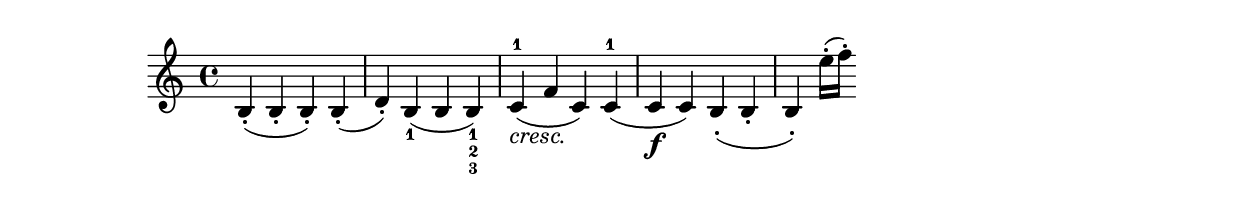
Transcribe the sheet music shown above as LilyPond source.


\header {

    texidoc = "A slur avoids collisions with scripts.  Only articulations
    go inside the slur, dynamic markings, fingerings texts etc. go outside
    of slur.

    For different configurations, the scripts can be moved manually."
    }

\version "2.4.0"
\layout {
    raggedright = ##t
}
\relative
{
    b4-.( b-. b-.)
    b(-.  d-.)

    b_1( b b_1_2_3)
    c-1_\markup { \italic {"cresc."}}( f c)
    c-1( c\f c)
    \once \override Script #'padding = #1.2
    b-.( b-.
    \once \override Script #'padding = #1.2
    b-.)
    e=''16[-.( f-.)]
}
